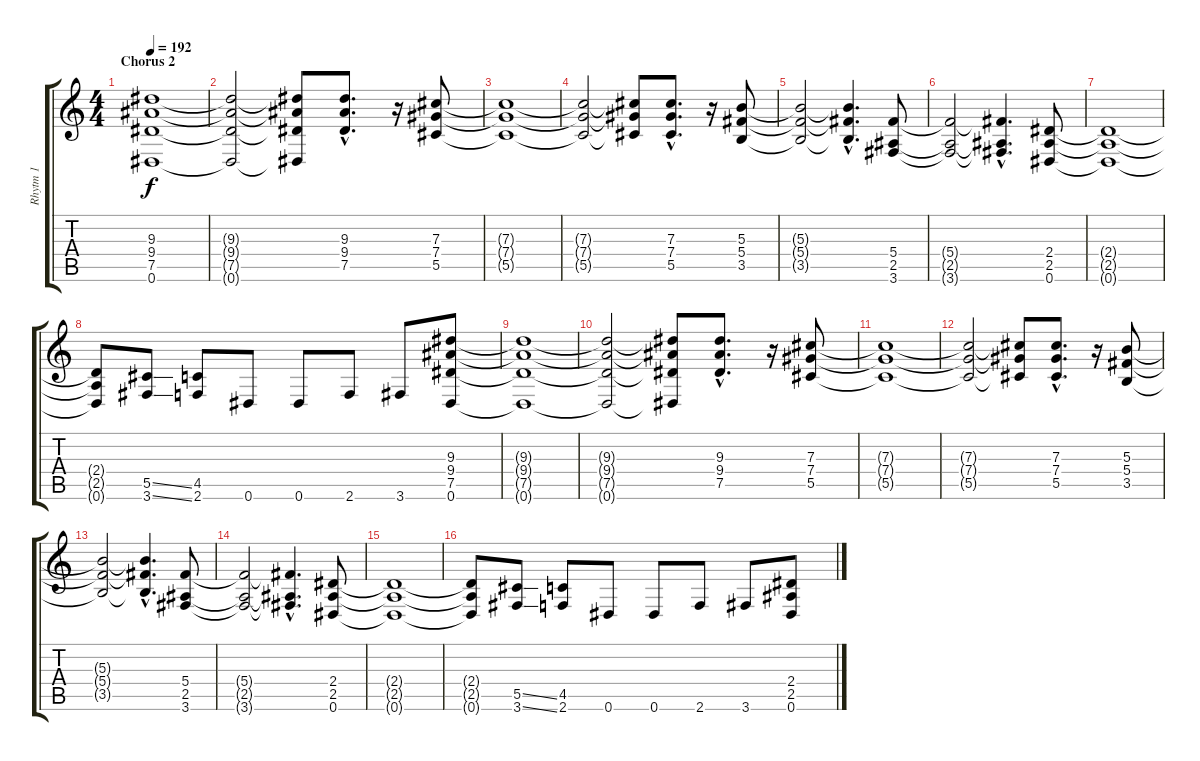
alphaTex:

\track ("Rhytm 1" "Rhytm 1") {instrument distortionguitar}
\staff {score tabs}
\tuning (Eb4 Bb3 Gb3 Db3 Ab2 Eb2) {hide}
\ts (4 4)
\section ("" "Chorus 2")
\tempo 192
\clef g2
\ks c
(9.3{t} 9.4{t} 7.5{t} 0.6{t}).1{dy f} |
(9.3{t} 9.4{t} 7.5{t} 0.6{t}).2 (9.3{t} 9.4{t} 7.5{t} 0.6{t}).8 (9.3{hac} 9.4{hac} 7.5{hac}).8{d} r.16 (7.3 7.4 5.5).8 |
(7.3{t} 7.4{t} 5.5{t}).1 |
(7.3{t} 7.4{t} 5.5{t}).2 (7.3{t} 7.4{t} 5.5{t}).8 (7.3{hac} 7.4{hac} 5.5{hac}).8{d} r.16 (5.3 5.4 3.5).8 |
(5.3{t} 5.4{t} 3.5{t}).2 (5.3{hac t} 5.4{hac t} 3.5{hac t}).4{d} (5.4 2.5 3.6).8 |
(5.4{t} 2.5{t} 3.6{t}).2 (5.4{hac t} 2.5{hac t} 3.6{hac t}).4{d} (2.4 2.5 0.6).8 |
(2.4{t} 2.5{t} 0.6{t}).1 |
(2.4{t} 2.5{t} 0.6{t}).8 (5.5{ss} 3.6{ss}).8 (4.5 2.6).8 0.6.8 0.6.8 2.6.8 3.6.8 (9.3 9.4 7.5 0.6).8 |
(9.3{t} 9.4{t} 7.5{t} 0.6{t}).1 |
(9.3{t} 9.4{t} 7.5{t} 0.6{t}).2 (9.3{t} 9.4{t} 7.5{t} 0.6{t}).8 (9.3{hac} 9.4{hac} 7.5{hac}).8{d} r.16 (7.3 7.4 5.5).8 |
(7.3{t} 7.4{t} 5.5{t}).1 |
(7.3{t} 7.4{t} 5.5{t}).2 (7.3{t} 7.4{t} 5.5{t}).8 (7.3{hac} 7.4{hac} 5.5{hac}).8{d} r.16 (5.3 5.4 3.5).8 |
(5.3{t} 5.4{t} 3.5{t}).2 (5.3{hac t} 5.4{hac t} 3.5{hac t}).4{d} (5.4 2.5 3.6).8 |
(5.4{t} 2.5{t} 3.6{t}).2 (5.4{hac t} 2.5{hac t} 3.6{hac t}).4{d} (2.4 2.5 0.6).8 |
(2.4{t} 2.5{t} 0.6{t}).1 |
(2.4{t} 2.5{t} 0.6{t}).8 (5.5{ss} 3.6{ss}).8 (4.5 2.6).8 0.6.8 0.6.8 2.6.8 3.6.8 (2.4 2.5 0.6).8
